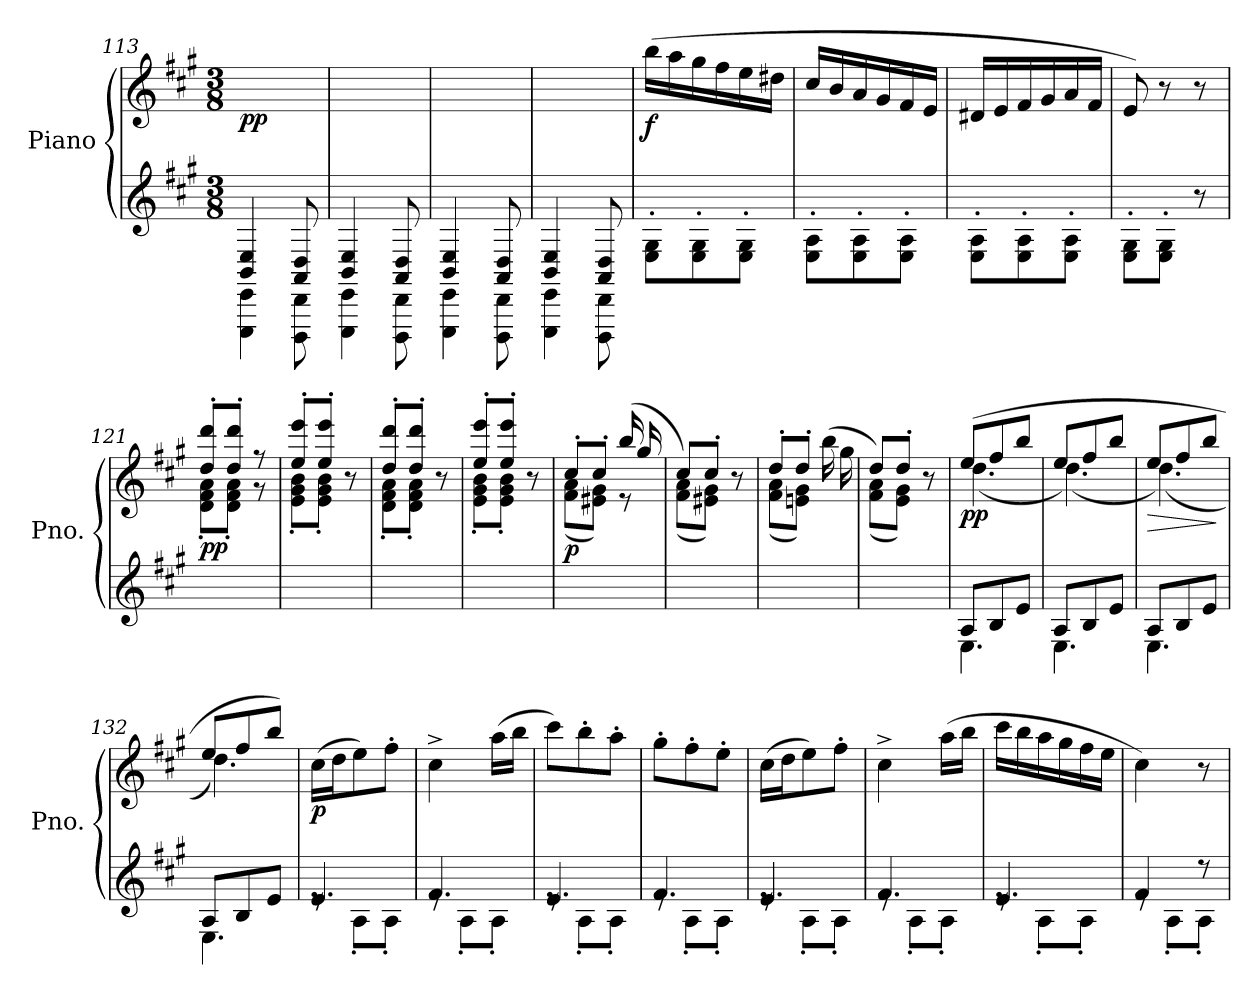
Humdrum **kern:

**kern	**kern	**dynam
*part1	*part1	*part1
*staff2	*staff1	*staff1/2
*I"Piano	*	*
*I'Pno.	*	*
*clefG2	*clefG2	*
*k[f#c#g#]	*k[f#c#g#]	*
*M3/8	*M3/8	*
=113	=113	=113
*^	*	*
!	!	!	!LO:DY:b
4BB/ 4E/	4EEE\ 4EE\	4.ryy	pp
8AA/ 8D/	8DDD\ 8DD\	.	.
=114	=114	=114	=114
4BB/ 4E/	4EEE\ 4EE\	4.ryy	.
8AA/ 8D/	8DDD\ 8DD\	.	.
=115	=115	=115	=115
4BB/ 4E/	4EEE\ 4EE\	4.ryy	.
8AA/ 8D/	8DDD\ 8DD\	.	.
=116	=116	=116	=116
4BB/ 4E/	4EEE\ 4EE\	4.ryy	.
8AA/ 8D/	8DDD\ 8DD\	.	.
=117	=117	=117	=117
!	!	!	!LO:DY:b
*v	*v	*	*
8E\<'< 8G#\<'<L	(>16bb\LL	f
.	16aa\	.
8E\' 8G#\'	16gg#\	.
.	16ff#\	.
8E\' 8G#\'J	16ee\	.
.	16dd#X\JJ	.
=118	=118	=118
8E\' 8A\'L	16cc#/LL	.
.	16b/	.
8E\' 8A\'	16a/	.
.	16g#/	.
8E\' 8A\'J	16f#/	.
.	16e/JJ	.
=119	=119	=119
8E\' 8A\'L	16d#X/LL	.
.	16e/	.
8E\' 8A\'	16f#/	.
.	16g#/	.
8E\' 8A\'J	16a/	.
.	16f#/JJ	.
=120	=120	=120
8E\' 8G#\'L	8e/)	.
8E\' 8G#\'J	8r	.
8r	8r	.
!!LO:LB:g=z
=121	=121	=121
*	*^	*
!	!	!	!LO:DY:b
4.ryy	8dd/' 8ddd/'L	8d\' 8f#\' 8a\'L	pp
.	8dd/' 8ddd/'J	8d\' 8f#\' 8a\'J	.
.	8r	8r	.
=122	=122	=122	=122
4.ryy	8ee/' 8eee/'L	8e\' 8g#\' 8b\'L	.
.	8ee/' 8eee/'J	8e\' 8g#\' 8b\'J	.
.	8r	8ryy	.
=123	=123	=123	=123
4.ryy	8dd/' 8ddd/'L	8d\' 8f#\' 8a\'L	.
.	8dd/' 8ddd/'J	8d\' 8f#\' 8a\'J	.
.	8r	8ryy	.
=124	=124	=124	=124
4.ryy	8ee/' 8eee/'L	8e\' 8g#\' 8b\'L	.
.	8ee/' 8eee/'J	8e\' 8g#\' 8b\'J	.
.	8r	8ryy	.
=125	=125	=125	=125
!	!	!	!LO:DY:b
4.ryy	8cc#'/L	(<8f#\<< 8a\<<L	p
.	8cc#'/J	8e#X\<< 8g#\<<J)	.
.	(>16bb/	8r	.
.	16gg#/	.	.
=126	=126	=126	=126
4.ryy	8cc#/L)	(<8f#\ 8a\L	.
.	8cc#'/J	8e#X\ 8g#\J)	.
.	8r	8ryy	.
=127	=127	=127	=127
4.ryy	8dd'/L	(<8f#\ 8a\L	.
.	8dd'/J	8en\ 8g#\J)	.
.	(>16bb\	8ryy	.
.	16gg#\	.	.
=128	=128	=128	=128
4.ryy	8dd/L)	(<8f#\ 8a\L	.
.	8dd'/J	8e\ 8g#\J)	.
.	8r	8ryy	.
=129	=129	=129	=129
*^	*	*	*
!	!	!	!	!LO:DY:b
8A/L	4.E<\	(>8ee/L	(<4.dd<\	pp
8B/	.	8ff#/	.	.
8e/J	.	8bb/J	.	.
!!LO:LB:g=z	!!
=130	=130	=130	=130	=130
8A/L	4.E\	8ee/L	(<4.dd\)	.
8B/	.	8ff#/	.	.
8e/J	.	8bb/J	.	.
=131	=131	=131	=131	=131
!	!	!	!	!LO:HP:b
8A/L	4.E\	8ee/L	(<4.dd\)	>
8B/	.	8ff#/	.	.
8e/J	.	8bb/J	.	.
*v	*v	*	*	*
*	*v	*v	*
.	.	]
=132	=132	=132
*^	*^	*
8A/L	4.E\	8ee/L	4.dd\)	.
8B/	.	8ff#/	.	.
8e/J	.	8bb/J)	.	.
*	*	*v	*v	*
=133	=133	=133	=133
!	!	!	!LO:DY:b
4.e/	8re	(>16cc#\LL	p
.	.	16dd\J	.
.	8A'\L	8ee\)	.
.	8A'\J	8ff#'\J	.
=134	=134	=134	=134
4.f#/	8re	4cc#^\	.
.	8A'\L	.	.
.	8A'\J	(>16aa\LL	.
.	.	16bb\JJ	.
=135	=135	=135	=135
4.e/	8re	8ccc#\L)	.
.	8A'\L	8bb'\	.
.	8A'\J	8aa'\J	.
=136	=136	=136	=136
4.f#/	8re	8gg#'\L	.
.	8A'\L	8ff#'\	.
.	8A'\J	8ee'\J	.
=137	=137	=137	=137
4.e/	8re	(>16cc#\LL	.
.	.	16dd\J	.
.	8A'\L	8ee\)	.
.	8A'\J	8ff#'\J	.
=138	=138	=138	=138
4.f#/	8re	4cc#^\	.
.	8A'\L	.	.
.	8A'\J	(>16aa\LL	.
.	.	16bb\JJ	.
!!LO:PB:g=z
=139	=139	=139	=139
4.e/	8re	16ccc#\LL	.
.	.	16bb\	.
.	8A'\L	16aa\	.
.	.	16gg#\	.
.	8A'\J	16ff#\	.
.	.	16ee\JJ	.
=140	=140	=140	=140
4f#/	8re	4cc#\)	.
.	8A'\L	.	.
8r	8A'\J	8r	.
*v	*v	*	*
=	=	=
*-	*-	*-
